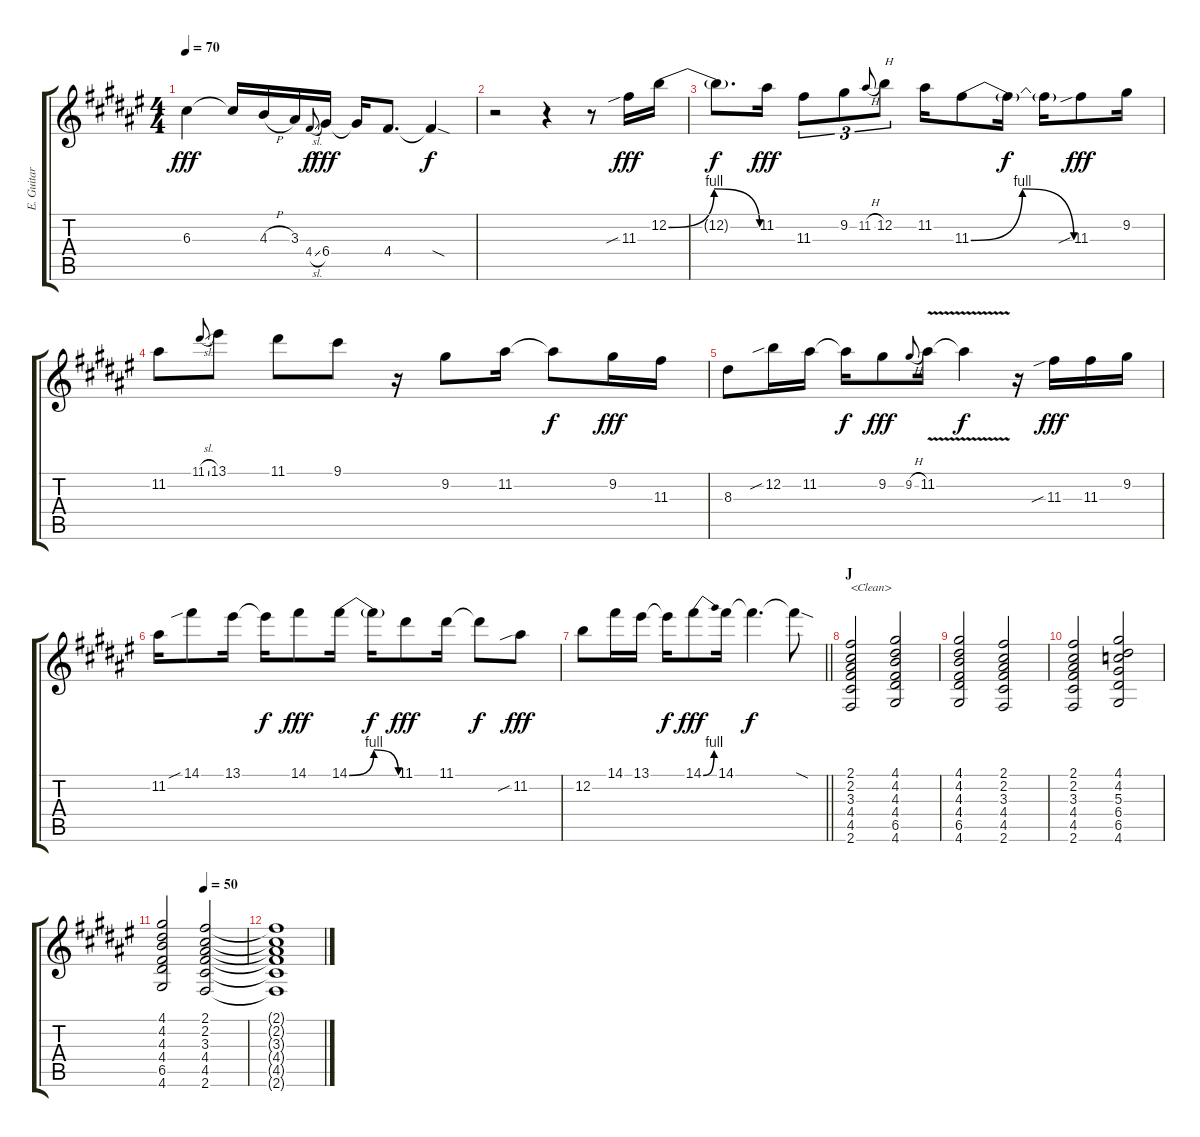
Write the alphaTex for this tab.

\track ("E. Guitar I" "E. Guitar ") {instrument electricguitarclean}
\staff {score tabs}
\tuning (E4 B3 G3 D3 A2 E2) {hide}
\ts (4 4)
\tempo 70
\clef g2
\ks f#
6.3.4{dy fff} 6.3{t}.16 4.3{h}.16 3.3.16 4.4{sl}.8{gr onbeat dy f} 6.4.16{dy fff} 6.4{t}.16 4.4.8{d} 4.4{sod t}.4{dy f} |
r.2 r.4 r.8 11.3{sib}.16{dy fff} 12.2{be (bendrelease 0 0 30 4 30 4 60 0)}.16 |
12.2{t}.8{d dy f} 11.2.16{dy fff} 11.3.8{tu (3 2)} 9.2.8{tu (3 2)} 11.2{h}.8{gr onbeat} 12.2.8{tu (3 2) txt "H"} 11.2.16 11.3{be (bendrelease 0 0 30 4 30 4 60 0)}.8 11.3{t}.16{dy f} 11.3{t}.16 11.3{sib}.8{dy fff} 9.2.16 |
11.2.8 11.1{sl}.8{gr onbeat} 13.1.8 11.1.8 9.1.8 r.16 9.2.8 11.2.16 11.2{t}.8{dy f} 9.2.16{dy fff} 11.3.16 |
8.3.8 12.2{sib}.16 11.2.16 11.2{t}.16{dy f} 9.2.8{dy fff} 9.2{h}.8{gr onbeat} 11.2{v}.16 11.2{t}.4{dy f} r.16 11.3{sib}.16{dy fff} 11.3.16 9.2.16 |
11.2.16 14.1{sib}.8 13.1.16 13.1{t}.16{dy f} 14.1.8{dy fff} 14.1{be (bendrelease 0 0 30 4 30 4 60 0)}.16 14.1{t}.16{dy f} 11.1.8{dy fff} 11.1.16 11.1{t}.8{dy f} 11.2{sib}.8{dy fff} |
\barLineRight lightlight
12.2.8 14.1.16 13.1.16 13.1{t}.16{dy f} 14.1{be (bend 0 0 60 4)}.8{dy fff} 14.1.16 14.1{t}.4{d dy f} 14.1{sod t}.8 |
\section ("" "J")
(2.1 2.2 3.3 4.4 4.5 2.6).2{txt "<Clean>" instrument electricguitarclean} (4.1 4.2 4.3 4.4 6.5 4.6).2 |
(4.1 4.2 4.3 4.4 6.5 4.6).2 (2.1 2.2 3.3 4.4 4.5 2.6).2 |
(2.1 2.2 3.3 4.4 4.5 2.6).2 (4.1 4.2 5.3 6.4 6.5 4.6).2 |
\tempo (50 0.5)
(4.1 4.2 4.3 4.4 6.5 4.6).2 (2.1 2.2 3.3 4.4 4.5 2.6).2 |
(2.1{t} 2.2{t} 3.3{t} 4.4{t} 4.5{t} 2.6{t}).1
